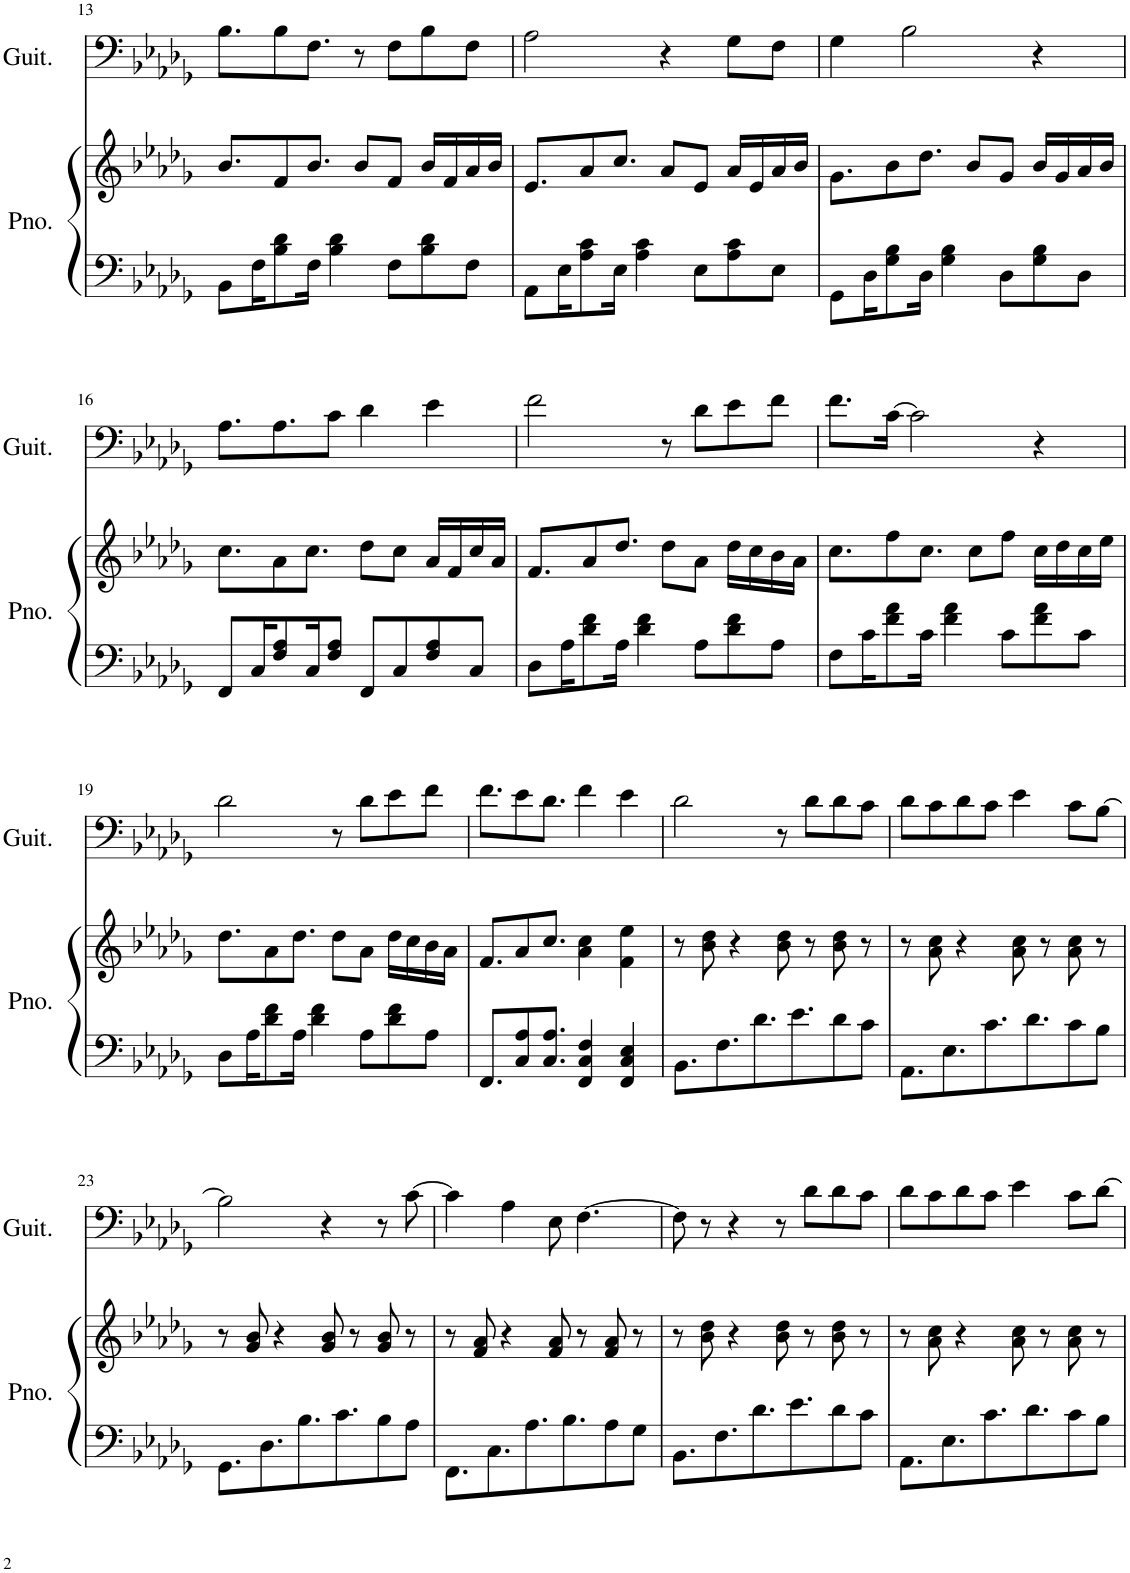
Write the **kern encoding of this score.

**kern	**kern	**kern
*part2	*part2	*part1
*staff3	*staff2	*staff1
*I"Piano	*	*I"Acoustic Guitar
*I'Pno.	*	*I'Guit.
!!LO:PB:g=z
*clefF4	*clefG2	*clefF4
*k[b-e-a-d-g-]	*k[b-e-a-d-g-]	*k[b-e-a-d-g-]
*M4/4	*M4/4	*M4/4
=13	=13	=13
8BB-\L	8.b-/L	8.B-\L
16F\K	.	.
8B-\ 8d-\	8f/	8B-\
16F\Jk	8.b-/J	8.F\J
4B-\ 4d-\	.	.
.	8b-/L	8r
8F\L	8f/J	8F\L
8B-\ 8d-\	16b-/LL	8B-\
.	16f/	.
8F\J	16a-/	8F\J
.	16b-/JJ	.
=14	=14	=14
8AA-\L	8.e-/L	2A-\
16E-\K	.	.
8A-\ 8c\	8a-/	.
16E-\Jk	8.cc/J	.
4A-\ 4c\	.	.
.	8a-/L	4r
8E-\L	8e-/J	.
8A-\ 8c\	16a-/LL	8G-\L
.	16e-/	.
8E-\J	16a-/	8F\J
.	16b-/JJ	.
=15	=15	=15
8GG-\L	8.g-\L	4G-\
16D-\K	.	.
8G-\ 8B-\	8b-\	.
.	.	2B-\
16D-\Jk	8.dd-\J	.
4G-\ 4B-\	.	.
.	8b-/L	.
8D-\L	8g-/J	.
8G-\ 8B-\	16b-/LL	4r
.	16g-/	.
8D-\J	16a-/	.
.	16b-/JJ	.
!!LO:LB:g=z
=16	=16	=16
8FF/L	8.cc\L	8.A-\L
16C/K	.	.
8F/ 8A-/	8a-\	8.A-\
16C/K	8.cc\J	.
8F/ 8A-/J	.	8c\J
8FF/L	8dd-\L	4d-\
8C/	8cc\J	.
8F/ 8A-/	16a-/LL	4e-\
.	16f/	.
8C/J	16cc/	.
.	16a-/JJ	.
=17	=17	=17
8D-\L	8.f/L	2f\
16A-\K	.	.
8d-\ 8f\	8a-/	.
16A-\Jk	8.dd-/J	.
4d-\ 4f\	.	.
.	8dd-\L	8r
8A-\L	8a-\J	8d-\L
8d-\ 8f\	16dd-\LL	8e-\
.	16cc\	.
8A-\J	16b-\	8f\J
.	16a-\JJ	.
=18	=18	=18
8F\L	8.cc\L	8.f\L
16c\K	.	.
8f\ 8a-\	8ff\	[16c\Jk
.	.	2c\]
16c\Jk	8.cc\J	.
4f\ 4a-\	.	.
.	8cc\L	.
8c\L	8ff\J	.
8f\ 8a-\	16cc\LL	4r
.	16dd-\	.
8c\J	16cc\	.
.	16ee-\JJ	.
!!LO:LB:g=z
=19	=19	=19
8D-\L	8.dd-\L	2d-\
16A-\K	.	.
8d-\ 8f\	8a-\	.
16A-\Jk	8.dd-\J	.
4d-\ 4f\	.	.
.	8dd-\L	8r
8A-\L	8a-\J	8d-\L
8d-\ 8f\	16dd-\LL	8e-\
.	16cc\	.
8A-\J	16b-\	8f\J
.	16a-\JJ	.
=20	=20	=20
8.FF/L	8.f/L	8.f\L
8C/ 8A-/	8a-/	8e-\
8.C/ 8.A-/J	8.cc/J	8.d-\J
4FF/ 4C/ 4F/	4a-\ 4cc\	4f\
4FF/ 4C/ 4E-/	4f\ 4ee-\	4e-\
=21	=21	=21
8.BB-\L	8r	2d-\
.	8b-\ 8dd-\	.
8.F\	.	.
.	4r	.
8.d-\	.	.
.	8b-\ 8dd-\	8r
8.e-\	.	.
.	8r	8d-\L
8d-\	8b-\ 8dd-\	8d-\
8c\J	8r	8c\J
=22	=22	=22
8.AA-\L	8r	8d-\L
.	8a-\ 8cc\	8c\
8.E-\	.	.
.	4r	8d-\
8.c\	.	8c\J
.	8a-\ 8cc\	4e-\
8.d-\	.	.
.	8r	.
8c\	8a-\ 8cc\	8c\L
8B-\J	8r	[8B-\J
!!LO:LB:g=z
=23	=23	=23
8.GG-\L	8r	2B-\]
.	8g-/ 8b-/	.
8.D-\	.	.
.	4r	.
8.B-\	.	.
.	8g-/ 8b-/	4r
8.c\	.	.
.	8r	.
8B-\	8g-/ 8b-/	8r
8A-\J	8r	[8c\
=24	=24	=24
8.FF\L	8r	4c\]
.	8f/ 8a-/	.
8.C\	.	.
.	4r	4A-\
8.A-\	.	.
.	8f/ 8a-/	8E-\
8.B-\	.	.
.	8r	[4.F\
8A-\	8f/ 8a-/	.
8G-\J	8r	.
=25	=25	=25
8.BB-\L	8r	8F\]
.	8b-\ 8dd-\	8r
8.F\	.	.
.	4r	4r
8.d-\	.	.
.	8b-\ 8dd-\	8r
8.e-\	.	.
.	8r	8d-\L
8d-\	8b-\ 8dd-\	8d-\
8c\J	8r	8c\J
=26	=26	=26
8.AA-\L	8r	8d-\L
.	8a-\ 8cc\	8c\
8.E-\	.	.
.	4r	8d-\
8.c\	.	8c\J
.	8a-\ 8cc\	4e-\
8.d-\	.	.
.	8r	.
8c\	8a-\ 8cc\	8c\L
8B-\J	8r	[8d-\J
=	=	=
*-	*-	*-
